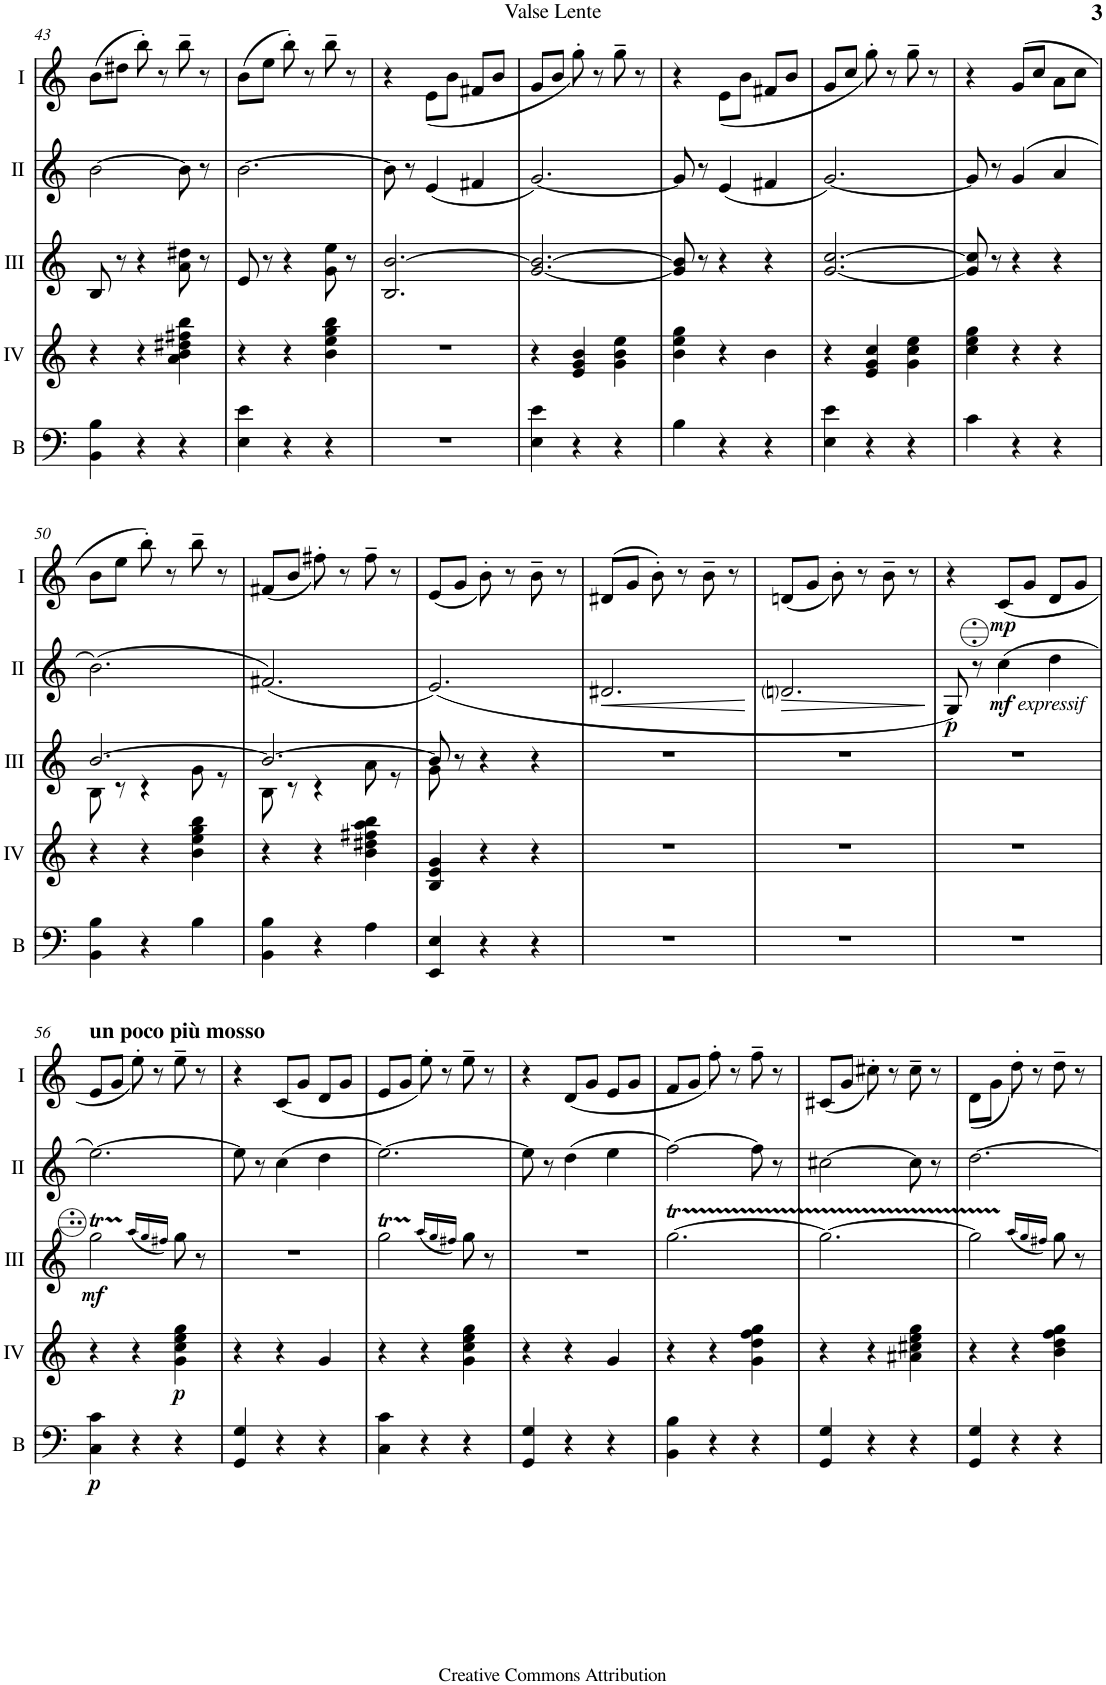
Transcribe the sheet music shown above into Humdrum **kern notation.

**kern	**dynam	**kern	**dynam	**kern	**dynam	**kern	**dynam	**kern	**dynam
*part5	*part5	*part4	*part4	*part3	*part3	*part2	*part2	*part1	*part1
*staff5	*staff5	*staff4	*staff4	*staff3	*staff3	*staff2	*staff2	*staff1	*staff1
*I"Bass	*	*I"Acc. 4	*	*I"Acc. 3	*	*I"Acc. 2	*	*I"Acc. 1	*
*I'B	*	*	*	*	*	*	*	*	*
!!LO:PB:g=z
*clefF4	*	*clefG2	*	*clefG2	*	*clefG2	*	*clefG2	*
*Trd7c12	*	*Trd7c12	*	*Trd7c12	*	*	*	*	*
*k[]	*	*k[]	*	*k[]	*	*k[]	*	*k[]	*
*M3/4	*	*M3/4	*	*M3/4	*	*M3/4	*	*M3/4	*
=43	=43	=43	=43	=43	=43	=43	=43	=43	=43
4BB\ 4B\	.	4r	.	8B/	.	[2b\	.	(8b\L	.
.	.	.	.	8r	.	.	.	8dd#X\J	.
4r	.	4r	.	4r	.	.	.	8bb'\)	.
.	.	.	.	.	.	.	.	8r	.
4r	.	4a\ 4b\ 4dd#X\ 4ff#X\ 4bb\	.	8a\ 8dd#X\	.	8b\]	.	8bb~\	.
.	.	.	.	8r	.	8r	.	8r	.
=44	=44	=44	=44	=44	=44	=44	=44	=44	=44
4E\ 4e\	.	4r	.	8e/	.	[2.b\	.	(8b\L	.
.	.	.	.	8r	.	.	.	8ee\J	.
4r	.	4r	.	4r	.	.	.	8bb'\)	.
.	.	.	.	.	.	.	.	8r	.
4r	.	4b\ 4ee\ 4gg\ 4bb\	.	8g\ 8ee\	.	.	.	8bb~\	.
.	.	.	.	8r	.	.	.	8r	.
=45	=45	=45	=45	=45	=45	=45	=45	=45	=45
2.r	.	2.r	.	2.B/ [2.b/	.	8b\]	.	4r	.
.	.	.	.	.	.	8r	.	.	.
.	.	.	.	.	.	(4e/	.	(<8e\L	.
.	.	.	.	.	.	.	.	8b\J	.
.	.	.	.	.	.	4f#X/	.	8f#X/L	.
.	.	.	.	.	.	.	.	8b/J	.
=46	=46	=46	=46	=46	=46	=46	=46	=46	=46
4E\ 4e\	.	4r	.	[2.g/ 2.b/_	.	[2.g/)	.	8g/L	.
.	.	.	.	.	.	.	.	8b/J	.
4r	.	4e/ 4g/ 4b/	.	.	.	.	.	8gg'\)	.
.	.	.	.	.	.	.	.	8r	.
4r	.	4g\ 4b\ 4ee\	.	.	.	.	.	8gg~\	.
.	.	.	.	.	.	.	.	8r	.
=47	=47	=47	=47	=47	=47	=47	=47	=47	=47
4B\	.	4b\ 4ee\ 4gg\	.	8g/] 8b/]	.	8g/]	.	4r	.
.	.	.	.	8r	.	8r	.	.	.
4r	.	4r	.	4r	.	(4e/	.	(<8e\L	.
.	.	.	.	.	.	.	.	8b\J	.
4r	.	4b\	.	4r	.	4f#X/	.	8f#X/L	.
.	.	.	.	.	.	.	.	8b/J	.
=48	=48	=48	=48	=48	=48	=48	=48	=48	=48
4E\ 4e\	.	4r	.	[2.g/ [2.cc/	.	[2.g/)	.	8g/L	.
.	.	.	.	.	.	.	.	8cc/J	.
4r	.	4e/ 4g/ 4cc/	.	.	.	.	.	8gg'\)	.
.	.	.	.	.	.	.	.	8r	.
4r	.	4g\ 4cc\ 4ee\	.	.	.	.	.	8gg~\	.
.	.	.	.	.	.	.	.	8r	.
=49	=49	=49	=49	=49	=49	=49	=49	=49	=49
4c\	.	4cc\ 4ee\ 4gg\	.	8g/] 8cc/]	.	8g/]	.	4r	.
.	.	.	.	8r	.	8r	.	.	.
4r	.	4r	.	4r	.	(4g/	.	(8g/L	.
.	.	.	.	.	.	.	.	8cc/J	.
4r	.	4r	.	4r	.	4a/	.	8a\L	.
.	.	.	.	.	.	.	.	8cc\J	.
!!LO:LB:g=z
=50	=50	=50	=50	=50	=50	=50	=50	=50	=50
*	*	*	*	*^	*	*	*	*	*
4BB\ 4B\	.	4r	.	[2.b/	8B\	.	(2.b\)	.	8b\L	.
.	.	.	.	.	8r	.	.	.	8ee\J	.
4r	.	4r	.	.	4r	.	.	.	8bb'\)	.
.	.	.	.	.	.	.	.	.	8r	.
4B\	.	4b\ 4ee\ 4gg\ 4bb\	.	.	8g\	.	.	.	8bb~\	.
.	.	.	.	.	8r	.	.	.	8r	.
=51	=51	=51	=51	=51	=51	=51	=51	=51	=51	=51
4BB\ 4B\	.	4r	.	2.b/_	8B\	.	(2.f#X/)	.	(<8f#X/L	.
.	.	.	.	.	8r	.	.	.	8b/J	.
4r	.	4r	.	.	4r	.	.	.	8ff#X'\)	.
.	.	.	.	.	.	.	.	.	8r	.
4A\	.	4b\ 4dd#X\ 4ff#X\ 4aa\ 4bb\	.	.	8a\	.	.	.	8ff#~\	.
.	.	.	.	.	8r	.	.	.	8r	.
=52	=52	=52	=52	=52	=52	=52	=52	=52	=52	=52
4EE/ 4E/	.	4B/ 4e/ 4g/	.	8b/]	8g\	.	(2.e/)	.	(<8e/L	.
.	.	.	.	8r	8ryy	.	.	.	8g/J	.
4r	.	4r	.	4r	4ryy	.	.	.	8b'\)	.
.	.	.	.	.	.	.	.	.	8r	.
4r	.	4r	.	4r	4ryy	.	.	.	8b~\	.
.	.	.	.	.	.	.	.	.	8r	.
*	*	*	*	*v	*v	*	*	*	*	*
=53	=53	=53	=53	=53	=53	=53	=53	=53	=53
!	!	!	!	!	!	!	!LO:HP:b	!	!
2.r	.	2.r	.	2.r	.	2.d#X/	<	(8d#X/L	.
.	.	.	.	.	.	.	.	8g/J	.
.	.	.	.	.	.	.	.	8b'\)	.
.	.	.	.	.	.	.	.	8r	.
.	.	.	.	.	.	.	.	8b~\	.
.	.	.	.	.	.	.	.	8r	.
.	.	.	.	.	.	.	[	.	.
=54	=54	=54	=54	=54	=54	=54	=54	=54	=54
!	!	!	!	!	!	!	!LO:HP:b	!	!
2.r	.	2.r	.	2.r	.	2.dni/	>	(<8dn/L	.
.	.	.	.	.	.	.	.	8g/J	.
.	.	.	.	.	.	.	.	8b'\)	.
.	.	.	.	.	.	.	.	8r	.
.	.	.	.	.	.	.	.	8b~\	.
.	.	.	.	.	.	.	.	8r	.
.	.	.	.	.	.	.	]	.	.
=55	=55	=55	=55	=55	=55	=55	=55	=55	=55
!	!	!	!	!	!	!	!LO:DY:b	!	!
2.r	.	2.r	.	2.r	.	8G/)	p	4r	.
.	.	.	.	.	.	8r	.	.	.
!	!	!	!	!	!	!LO:TX:b:i:t=expressif	!	!	!
!	!	!	!	!	!	!	!LO:DY:b	!	!LO:DY:b
.	.	.	.	.	.	(4c\	mf	(<8c/L	mp
.	.	.	.	.	.	.	.	8g/J	.
.	.	.	.	.	.	4d\	.	8d/L	.
.	.	.	.	.	.	.	.	8g/J	.
!!LO:LB:g=z
=56	=56	=56	=56	=56	=56	=56	=56	=56	=56
!	!	!	!	!	!	!	!	!LO:TX:a:B:t=un poco più mosso	!
!	!LO:DY:b	!	!	!	!LO:DY:b	!	!	!	!
4C\ 4c\	p	4r	.	2gggT\	mf	[2.e\)	.	8e/L	.
.	.	.	.	.	.	.	.	8g/J	.
4r	.	4r	.	.	.	.	.	8ee'\)	.
.	.	.	.	.	.	.	.	8r	.
.	.	.	.	(16qaaa/LL	.	.	.	.	.
.	.	.	.	16qggg/	.	.	.	.	.
.	.	.	.	16qfff#X/JJ)	.	.	.	.	.
!	!	!	!LO:DY:b	!	!	!	!	!	!
4r	.	4g\ 4cc\ 4ee\ 4gg\	p	8ggg\	.	.	.	8ee~\	.
.	.	.	.	8r	.	.	.	8r	.
=57	=57	=57	=57	=57	=57	=57	=57	=57	=57
4GG/ 4G/	.	4r	.	2.r	.	8e\]	.	4r	.
.	.	.	.	.	.	8r	.	.	.
4r	.	4r	.	.	.	(4c\	.	(<8c/L	.
.	.	.	.	.	.	.	.	8g/J	.
4r	.	4g/	.	.	.	4d\	.	8d/L	.
.	.	.	.	.	.	.	.	8g/J	.
=58	=58	=58	=58	=58	=58	=58	=58	=58	=58
4C\ 4c\	.	4r	.	2gggT\	.	[2.e\)	.	8e/L	.
.	.	.	.	.	.	.	.	8g/J	.
4r	.	4r	.	.	.	.	.	8ee'\)	.
.	.	.	.	.	.	.	.	8r	.
.	.	.	.	(16qaaa/LL	.	.	.	.	.
.	.	.	.	16qggg/	.	.	.	.	.
.	.	.	.	16qfff#X/JJ)	.	.	.	.	.
4r	.	4g\ 4cc\ 4ee\ 4gg\	.	8ggg\	.	.	.	8ee~\	.
.	.	.	.	8r	.	.	.	8r	.
=59	=59	=59	=59	=59	=59	=59	=59	=59	=59
4GG/ 4G/	.	4r	.	2.r	.	8e\]	.	4r	.
.	.	.	.	.	.	8r	.	.	.
4r	.	4r	.	.	.	(4d\	.	(<8d/L	.
.	.	.	.	.	.	.	.	8g/J	.
4r	.	4g/	.	.	.	4e\	.	8e/L	.
.	.	.	.	.	.	.	.	8g/J	.
=60	=60	=60	=60	=60	=60	=60	=60	=60	=60
4BB\ 4B\	.	4r	.	[2.gggT\	.	[2f\)	.	8f/L	.
.	.	.	.	.	.	.	.	8g/J	.
4r	.	4r	.	.	.	.	.	8ff'\)	.
.	.	.	.	.	.	.	.	8r	.
4r	.	4g\ 4dd\ 4ff\ 4gg\	.	.	.	8f\]	.	8ff~\	.
.	.	.	.	.	.	8r	.	8r	.
=61	=61	=61	=61	=61	=61	=61	=61	=61	=61
4GG/ 4G/	.	4r	.	2.ggg\_	.	[2c#X\	.	(<8c#X/L	.
.	.	.	.	.	.	.	.	8g/J	.
4r	.	4r	.	.	.	.	.	8cc#X'\)	.
.	.	.	.	.	.	.	.	8r	.
4r	.	4a#X\ 4cc#X\ 4ee\ 4gg\	.	.	.	8c#\]	.	8cc#~\	.
.	.	.	.	.	.	8r	.	8r	.
=62	=62	=62	=62	=62	=62	=62	=62	=62	=62
4GG/ 4G/	.	4r	.	2gggTTT\]	.	[2.d\	.	(<8d\L	.
.	.	.	.	.	.	.	.	8g\J	.
4r	.	4r	.	.	.	.	.	8dd'\)	.
.	.	.	.	.	.	.	.	8r	.
.	.	.	.	(16qaaa/LL	.	.	.	.	.
.	.	.	.	16qggg/	.	.	.	.	.
.	.	.	.	16qfff#X/JJ)	.	.	.	.	.
4r	.	4b\ 4dd\ 4ff\ 4gg\	.	8ggg\	.	.	.	8dd~\	.
.	.	.	.	8r	.	.	.	8r	.
=	=	=	=	=	=	=	=	=	=
*-	*-	*-	*-	*-	*-	*-	*-	*-	*-
